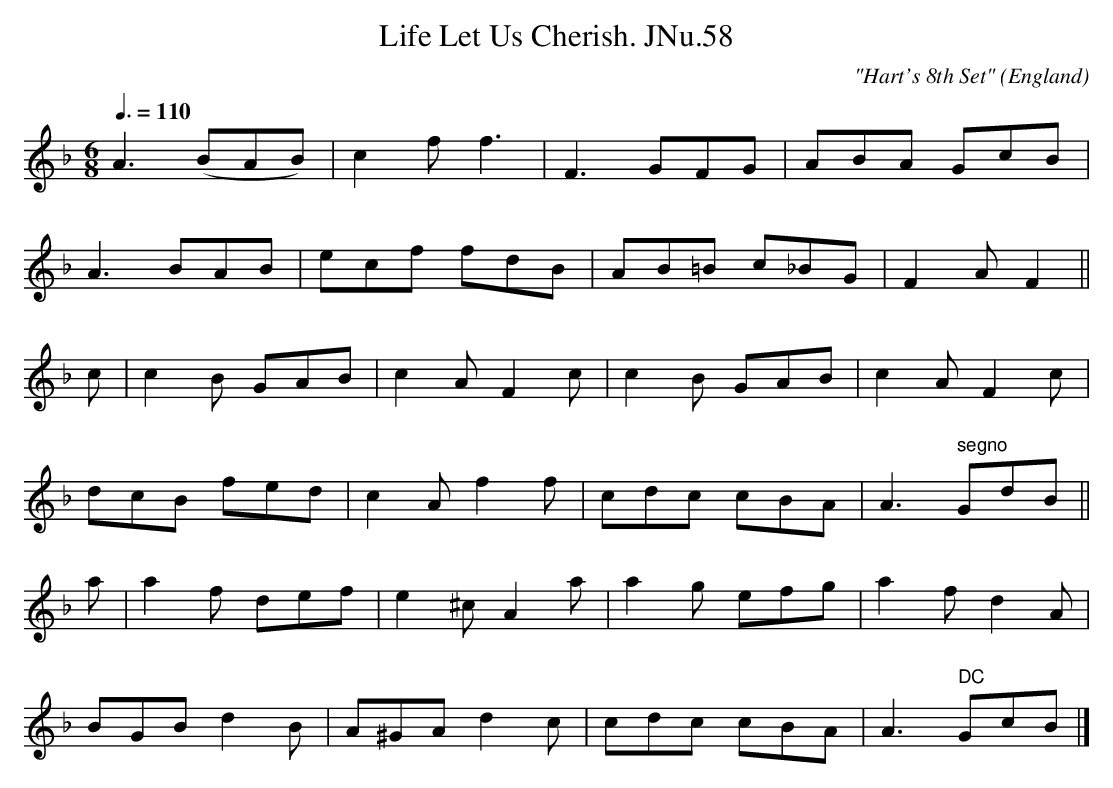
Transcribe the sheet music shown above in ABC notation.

X:1
T:Life Let Us Cherish. JNu.58
C:"Hart's 8th Set"
L:1/8
M:6/8
O:England
Q:3/8=110
K:F
A3(BAB)|c2ff3|F3GFG|ABA GcB|!
A3BAB|ecf fdB|AB=B c_BG|F2AF2||!
c|c2B GAB|c2AF2c|c2B GAB|c2AF2c|!
dcB fed|c2Af2f|cdc cBA|A3" segno"GdB||!
a|a2f def|e2^c A2a|a2g efg|a2fd2A|!
BGBd2B|A^GAd2c|cdc cBA|A3" DC"GcB|]
